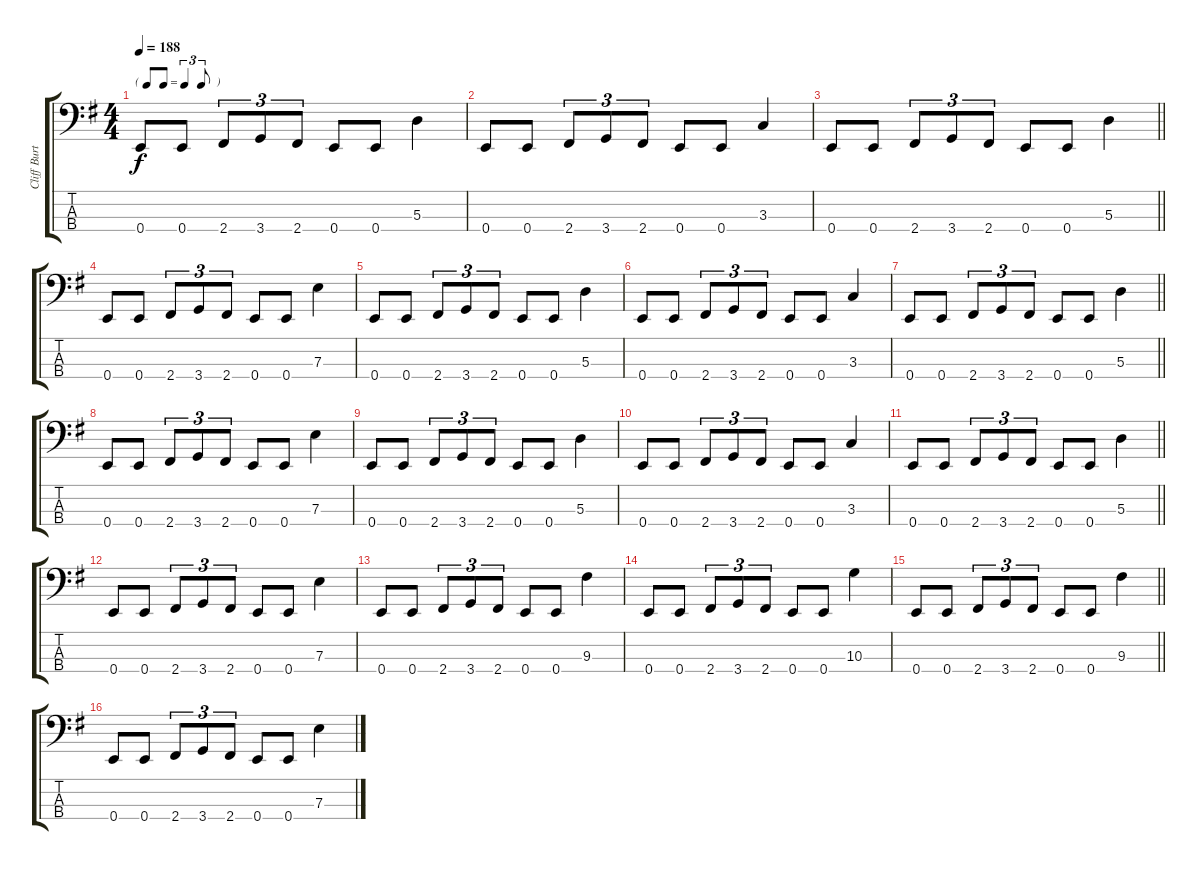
\track ("Cliff Burton" "Cliff Burt") {instrument electricbassfinger}
\staff {score tabs}
\tuning (G2 D2 A1 E1) {hide}
\ts (4 4)
\tf triplet8th
\tempo 188
\clef f4
\ks g
0.4.8{dy f} 0.4.8 2.4.8{tu (3 2)} 3.4.8{tu (3 2)} 2.4.8{tu (3 2)} 0.4.8 0.4.8 5.3.4 |
0.4.8 0.4.8 2.4.8{tu (3 2)} 3.4.8{tu (3 2)} 2.4.8{tu (3 2)} 0.4.8 0.4.8 3.3.4 |
\barLineRight lightlight
0.4.8 0.4.8 2.4.8{tu (3 2)} 3.4.8{tu (3 2)} 2.4.8{tu (3 2)} 0.4.8 0.4.8 5.3.4 |
0.4.8 0.4.8 2.4.8{tu (3 2)} 3.4.8{tu (3 2)} 2.4.8{tu (3 2)} 0.4.8 0.4.8 7.3.4 |
0.4.8 0.4.8 2.4.8{tu (3 2)} 3.4.8{tu (3 2)} 2.4.8{tu (3 2)} 0.4.8 0.4.8 5.3.4 |
0.4.8 0.4.8 2.4.8{tu (3 2)} 3.4.8{tu (3 2)} 2.4.8{tu (3 2)} 0.4.8 0.4.8 3.3.4 |
\barLineRight lightlight
0.4.8 0.4.8 2.4.8{tu (3 2)} 3.4.8{tu (3 2)} 2.4.8{tu (3 2)} 0.4.8 0.4.8 5.3.4 |
0.4.8 0.4.8 2.4.8{tu (3 2)} 3.4.8{tu (3 2)} 2.4.8{tu (3 2)} 0.4.8 0.4.8 7.3.4 |
0.4.8 0.4.8 2.4.8{tu (3 2)} 3.4.8{tu (3 2)} 2.4.8{tu (3 2)} 0.4.8 0.4.8 5.3.4 |
0.4.8 0.4.8 2.4.8{tu (3 2)} 3.4.8{tu (3 2)} 2.4.8{tu (3 2)} 0.4.8 0.4.8 3.3.4 |
\barLineRight lightlight
0.4.8 0.4.8 2.4.8{tu (3 2)} 3.4.8{tu (3 2)} 2.4.8{tu (3 2)} 0.4.8 0.4.8 5.3.4 |
0.4.8{volume 10} 0.4.8 2.4.8{tu (3 2)} 3.4.8{tu (3 2)} 2.4.8{tu (3 2)} 0.4.8 0.4.8 7.3.4 |
0.4.8 0.4.8 2.4.8{tu (3 2)} 3.4.8{tu (3 2)} 2.4.8{tu (3 2)} 0.4.8 0.4.8 9.3.4 |
0.4.8 0.4.8 2.4.8{tu (3 2)} 3.4.8{tu (3 2)} 2.4.8{tu (3 2)} 0.4.8 0.4.8 10.3.4 |
\barLineRight lightlight
0.4.8 0.4.8 2.4.8{tu (3 2)} 3.4.8{tu (3 2)} 2.4.8{tu (3 2)} 0.4.8 0.4.8 9.3.4 |
0.4.8 0.4.8 2.4.8{tu (3 2)} 3.4.8{tu (3 2)} 2.4.8{tu (3 2)} 0.4.8 0.4.8 7.3.4
